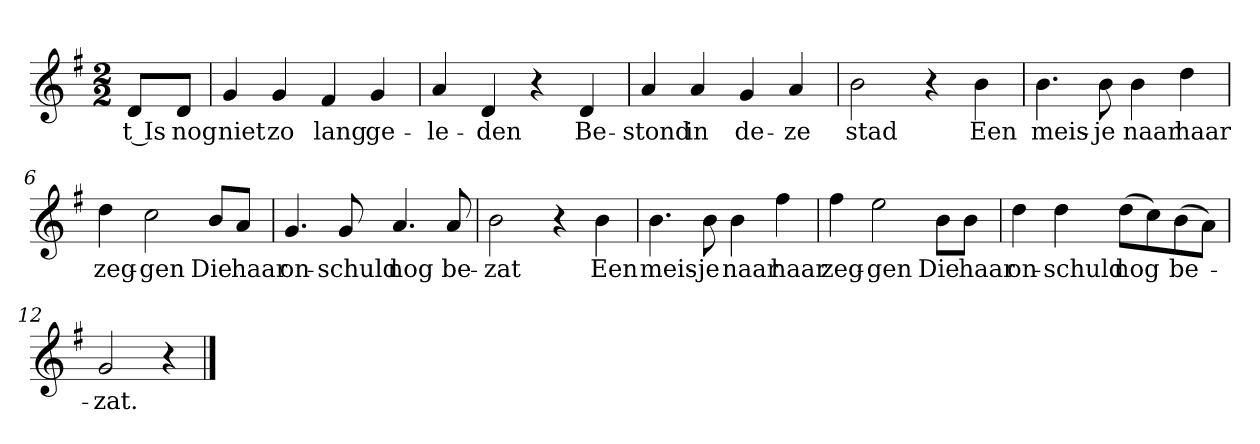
**kern	**text
*part1	*part1
*staff1	*staff1
*clefG2	*
*k[f#]	*
*G:	*
*M2/2	*
*MM120	*
=	=
8d/L	t Is
8d/J	nog
=1	=1
4g	niet
4g	zo
4f#	lang
4g	ge-
=2	=2
4a	-le-
4d	-den
4r	.
4d	Be-
=3	=3
4a	-stond
4a	in
4g	de-
4a	-ze
=4	=4
2b	stad
4r	.
4b	Een
=5	=5
4.b	meis-
8b	-je
4b	naar
4dd	haar
=6	=6
4dd	zeg-
2cc	-gen
8b/L	Die
8a/J	haar
=7	=7
4.g	on-
8g	-schuld
4.a	nog
8a	be-
=8	=8
2b	-zat
4r	.
4b	Een
=9	=9
4.b	meis-
8b	-je
4b	naar
4ff#	haar
=10	=10
4ff#	zeg-
2ee	-gen
8b\L	Die
8b\J	haar
=11	=11
4dd	on-
4dd	-schuld
(8dd\L	nog
8cc\)	.
(8b\	be-
8a\J)	.
=12	=12
2g	-zat.
4r	.
==	==
*-	*-
